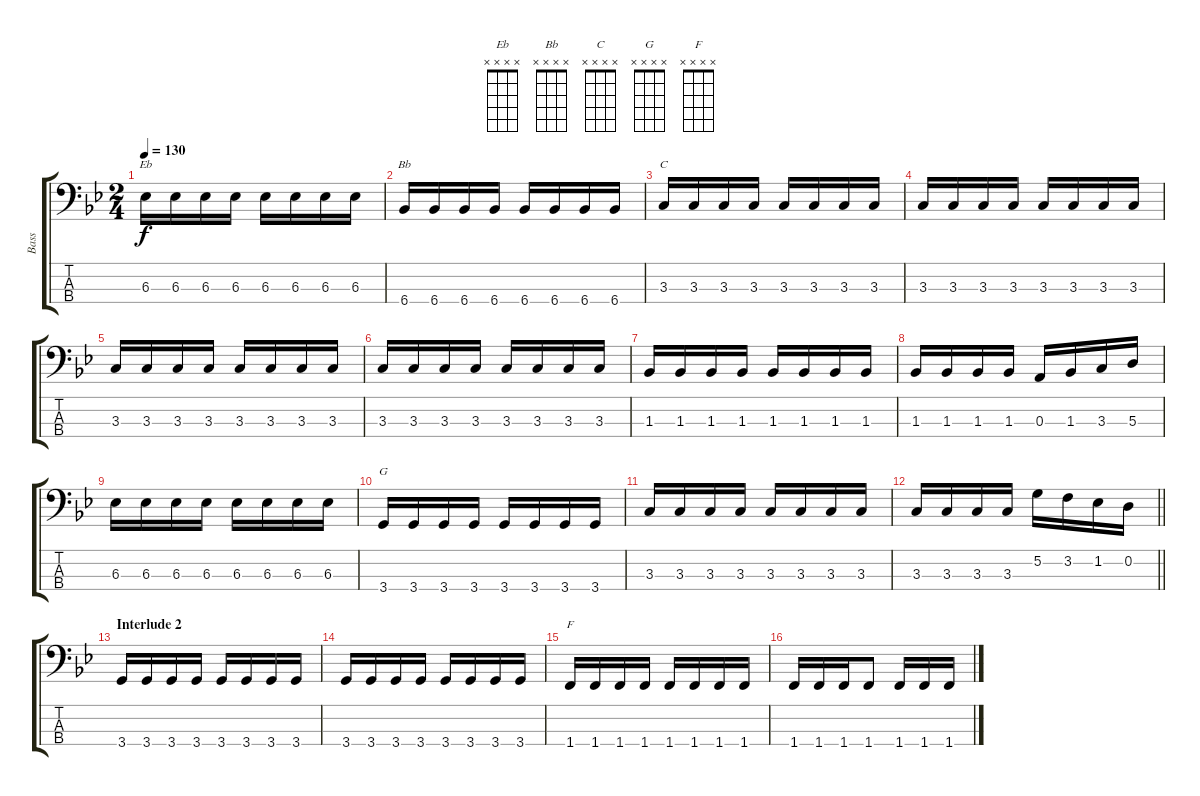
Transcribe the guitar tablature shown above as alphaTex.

\track ("Bass" "Bass") {instrument electricbassfinger}
\staff {score tabs}
\tuning (G2 D2 A1 E1) {hide}
\chord ("Eb" x x x x)
\chord ("Bb" x x x x)
\chord ("C" x x x x)
\chord ("G" x x x x)
\chord ("F" x x x x)
\ts (2 4)
\tempo 130
\clef f4
\ks gminor
6.3.16{ch "Eb" dy f} 6.3.16 6.3.16 6.3.16 6.3.16 6.3.16 6.3.16 6.3.16 |
6.4.16{ch "Bb"} 6.4.16 6.4.16 6.4.16 6.4.16 6.4.16 6.4.16 6.4.16 |
3.3.16{ch "C"} 3.3.16 3.3.16 3.3.16 3.3.16 3.3.16 3.3.16 3.3.16 |
3.3.16 3.3.16 3.3.16 3.3.16 3.3.16 3.3.16 3.3.16 3.3.16 |
3.3.16 3.3.16 3.3.16 3.3.16 3.3.16 3.3.16 3.3.16 3.3.16 |
3.3.16 3.3.16 3.3.16 3.3.16 3.3.16 3.3.16 3.3.16 3.3.16 |
1.3.16 1.3.16 1.3.16 1.3.16 1.3.16 1.3.16 1.3.16 1.3.16 |
1.3.16 1.3.16 1.3.16 1.3.16 0.3.16 1.3.16 3.3.16 5.3.16 |
6.3.16 6.3.16 6.3.16 6.3.16 6.3.16 6.3.16 6.3.16 6.3.16 |
3.4.16{ch "G"} 3.4.16 3.4.16 3.4.16 3.4.16 3.4.16 3.4.16 3.4.16 |
3.3.16 3.3.16 3.3.16 3.3.16 3.3.16 3.3.16 3.3.16 3.3.16 |
\barLineRight lightlight
3.3.16 3.3.16 3.3.16 3.3.16 5.2.16 3.2.16 1.2.16 0.2.16 |
\section ("" "Interlude 2")
3.4.16 3.4.16 3.4.16 3.4.16 3.4.16 3.4.16 3.4.16 3.4.16 |
3.4.16 3.4.16 3.4.16 3.4.16 3.4.16 3.4.16 3.4.16 3.4.16 |
1.4.16{ch "F"} 1.4.16 1.4.16 1.4.16 1.4.16 1.4.16 1.4.16 1.4.16 |
1.4.16 1.4.16 1.4.16 1.4.8 1.4.16 1.4.16 1.4.16
